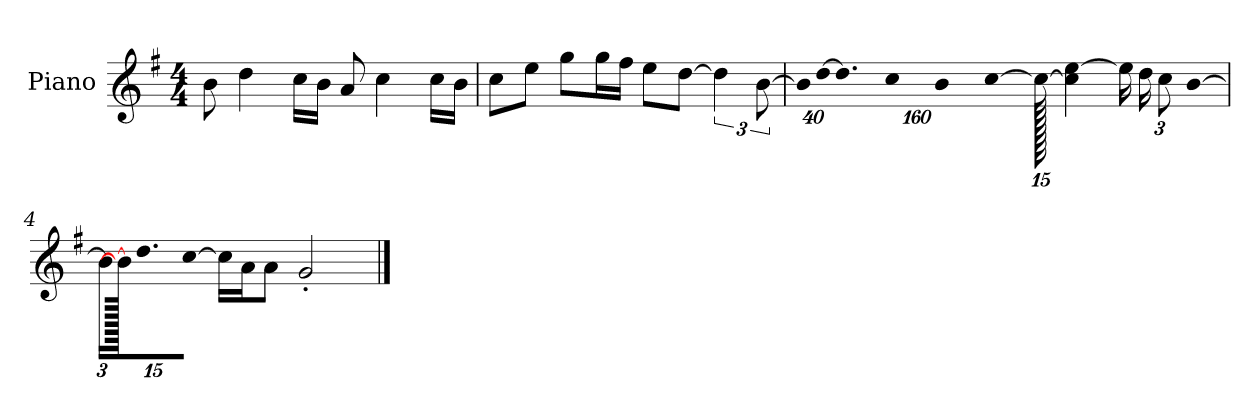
**kern
*part1
*staff1
*I"Piano
*I'P-no
*clefG2
*k[f#]
*M4/4
*MM90
=1
8b\
4dd\
16cc\LL
16b\JJ
8a/
4cc\
16cc\LL
16b\JJ
=2
8cc\L
8ee\J
8gg\L
16gg\L
16ff#\JJ
8ee\L
[8dd\J
6dd\]
[12b\
=3
*Xbrackettup
!LO:N:vis=32
640%23b\LLL]
!LO:N:vis=32
[640%23dd\JJ
!LO:N:vis=8.
640%137dd\]
!LO:N:vis=16
1920%137cc\L
!LO:N:vis=32
640%23b\K
[384%41cc\J
1920cc\_
4cc\] [4ee\
24ee\LL]
24dd\J
12cc\
[640%53b\J
=4
24b\KL]
1920b\_
12.dd\
[12cc\J
16cc\LL]
16a\J
8a\J
2g'/
==
*-
